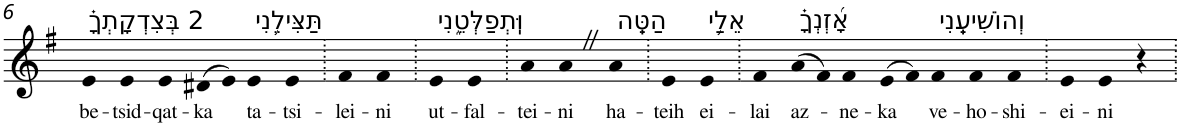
**kern	**text
*part1	*part1
*staff1	*staff1
*I"Piano	*
*I'Pno	*
!!LO:PB:g=z
*clefG2	*
*k[f#]	*
*G:	*
=6	=6
!LO:TX:a:t=2 בְּצִדְקָתְךָ֗	!
!	!LO:LY:b
4e	be-
!	!LO:LY:b
4e	-tsid-
!	!LO:LY:b
4e	-qat-
!	!LO:LY:b
(>8d#X	-ka
8e)	.
!LO:TX:a:t=תַּצִּילֵ֥נִי	!
!	!LO:LY:b
4e	ta-
!	!LO:LY:b
4e	-tsi-
=7.	=7.
!	!LO:LY:b
4f#	-lei-
!	!LO:LY:b
4f#	-ni
=8.	=8.
!LO:TX:a:t=וּֽתְפַלְּטֵ֑נִי	!
!	!LO:LY:b
4e	ut-
!	!LO:LY:b
4e	-fal-
=9.	=9.
!	!LO:LY:b
4a	-tei-
!	!LO:LY:b
4aZ	-ni
!LO:TX:a:t=הַטֵּֽה	!
!	!LO:LY:b
4a	ha-
=10.	=10.
!	!LO:LY:b
4e	-teih
!LO:TX:a:t=אֵלַ֥י	!
!	!LO:LY:b
4e	ei-
=11.	=11.
!	!LO:LY:b
4f#	-lai
!LO:TX:a:t=אָ֝זְנְךָ֗	!
!	!LO:LY:b
(>8a	az-
8f#)	.
!	!LO:LY:b
4f#	-ne-
!	!LO:LY:b
(>8e	-ka
8f#)	.
!LO:TX:a:t=וְהוֹשִׁיעֵֽנִי	!
!	!LO:LY:b
4f#	ve-
!	!LO:LY:b
4f#	-ho-
!	!LO:LY:b
4f#	-shi-
=12.	=12.
!	!LO:LY:b
4e	-ei-
!	!LO:LY:b
4e	-ni
4r	.
=.	=.
*-	*-
